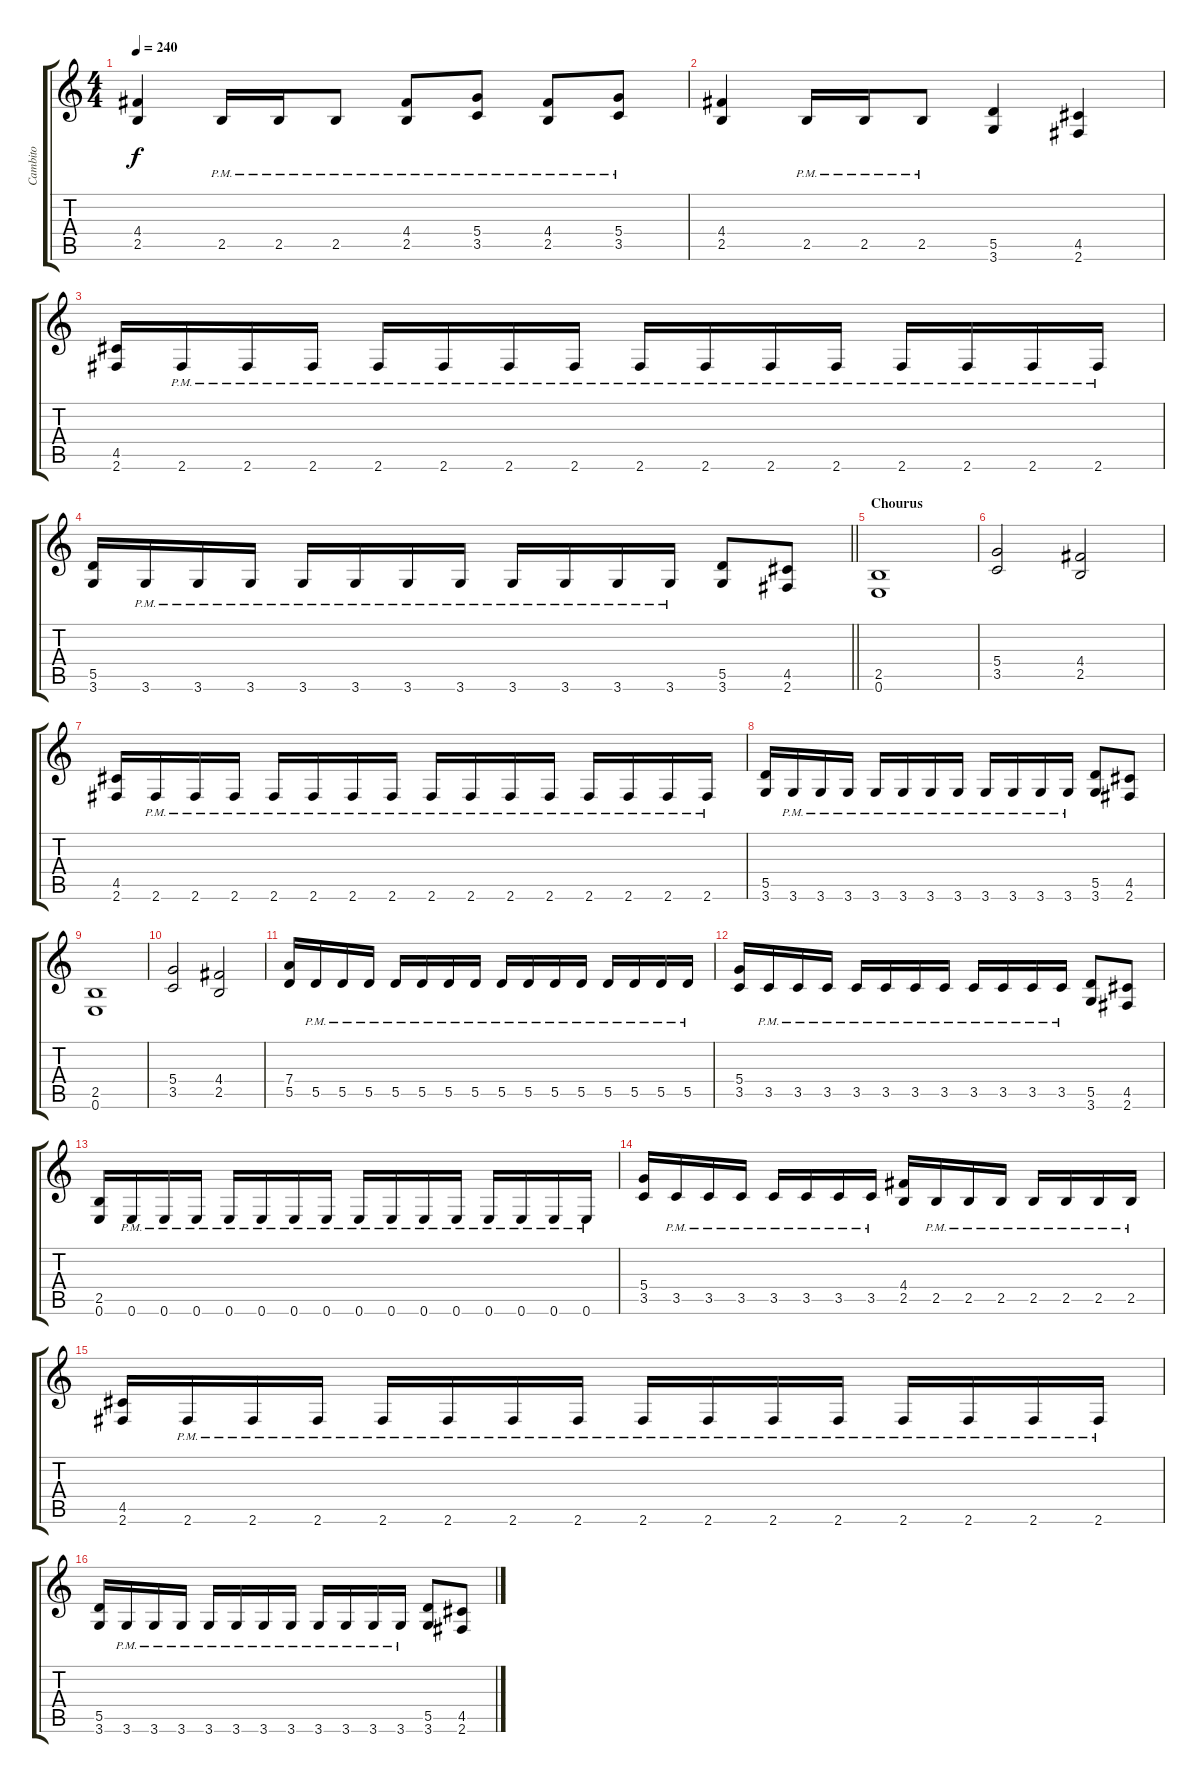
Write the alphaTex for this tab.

\track ("Cambito" "Cambito") {instrument distortionguitar}
\staff {score tabs}
\tuning (E4 B3 G3 D3 A2 E2) {hide}
\ts (4 4)
\tempo 240
\clef g2
\ks c
(4.4 2.5).4{dy f} 2.5{pm}.16 2.5{pm}.16 2.5{pm}.8 (4.4{pm} 2.5{pm}).8 (5.4{pm} 3.5{pm}).8 (4.4{pm} 2.5{pm}).8 (5.4{pm} 3.5{pm}).8 |
(4.4 2.5).4 2.5{pm}.16 2.5{pm}.16 2.5{pm}.8 (5.5 3.6).4 (4.5 2.6).4 |
(4.5 2.6).16 2.6{pm}.16 2.6{pm}.16 2.6{pm}.16 2.6{pm}.16 2.6{pm}.16 2.6{pm}.16 2.6{pm}.16 2.6{pm}.16 2.6{pm}.16 2.6{pm}.16 2.6{pm}.16 2.6{pm}.16 2.6{pm}.16 2.6{pm}.16 2.6{pm}.16 |
\barLineRight lightlight
(5.5 3.6).16 3.6{pm}.16 3.6{pm}.16 3.6{pm}.16 3.6{pm}.16 3.6{pm}.16 3.6{pm}.16 3.6{pm}.16 3.6{pm}.16 3.6{pm}.16 3.6{pm}.16 3.6{pm}.16 (5.5 3.6).8 (4.5 2.6).8 |
\section ("" "Chourus")
(2.5 0.6).1 |
(5.4 3.5).2 (4.4 2.5).2 |
(4.5 2.6).16 2.6{pm}.16 2.6{pm}.16 2.6{pm}.16 2.6{pm}.16 2.6{pm}.16 2.6{pm}.16 2.6{pm}.16 2.6{pm}.16 2.6{pm}.16 2.6{pm}.16 2.6{pm}.16 2.6{pm}.16 2.6{pm}.16 2.6{pm}.16 2.6{pm}.16 |
(5.5 3.6).16 3.6{pm}.16 3.6{pm}.16 3.6{pm}.16 3.6{pm}.16 3.6{pm}.16 3.6{pm}.16 3.6{pm}.16 3.6{pm}.16 3.6{pm}.16 3.6{pm}.16 3.6{pm}.16 (5.5 3.6).8 (4.5 2.6).8 |
(2.5 0.6).1 |
(5.4 3.5).2 (4.4 2.5).2 |
(7.4 5.5).16 5.5{pm}.16 5.5{pm}.16 5.5{pm}.16 5.5{pm}.16 5.5{pm}.16 5.5{pm}.16 5.5{pm}.16 5.5{pm}.16 5.5{pm}.16 5.5{pm}.16 5.5{pm}.16 5.5{pm}.16 5.5{pm}.16 5.5{pm}.16 5.5{pm}.16 |
(5.4 3.5).16 3.5{pm}.16 3.5{pm}.16 3.5{pm}.16 3.5{pm}.16 3.5{pm}.16 3.5{pm}.16 3.5{pm}.16 3.5{pm}.16 3.5{pm}.16 3.5{pm}.16 3.5{pm}.16 (5.5 3.6).8 (4.5 2.6).8 |
(2.5 0.6).16 0.6{pm}.16 0.6{pm}.16 0.6{pm}.16 0.6{pm}.16 0.6{pm}.16 0.6{pm}.16 0.6{pm}.16 0.6{pm}.16 0.6{pm}.16 0.6{pm}.16 0.6{pm}.16 0.6{pm}.16 0.6{pm}.16 0.6{pm}.16 0.6{pm}.16 |
(5.4 3.5).16 3.5{pm}.16 3.5{pm}.16 3.5{pm}.16 3.5{pm}.16 3.5{pm}.16 3.5{pm}.16 3.5{pm}.16 (4.4 2.5).16 2.5{pm}.16 2.5{pm}.16 2.5{pm}.16 2.5{pm}.16 2.5{pm}.16 2.5{pm}.16 2.5{pm}.16 |
(4.5 2.6).16 2.6{pm}.16 2.6{pm}.16 2.6{pm}.16 2.6{pm}.16 2.6{pm}.16 2.6{pm}.16 2.6{pm}.16 2.6{pm}.16 2.6{pm}.16 2.6{pm}.16 2.6{pm}.16 2.6{pm}.16 2.6{pm}.16 2.6{pm}.16 2.6{pm}.16 |
(5.5 3.6).16 3.6{pm}.16 3.6{pm}.16 3.6{pm}.16 3.6{pm}.16 3.6{pm}.16 3.6{pm}.16 3.6{pm}.16 3.6{pm}.16 3.6{pm}.16 3.6{pm}.16 3.6{pm}.16 (5.5 3.6).8 (4.5 2.6).8
